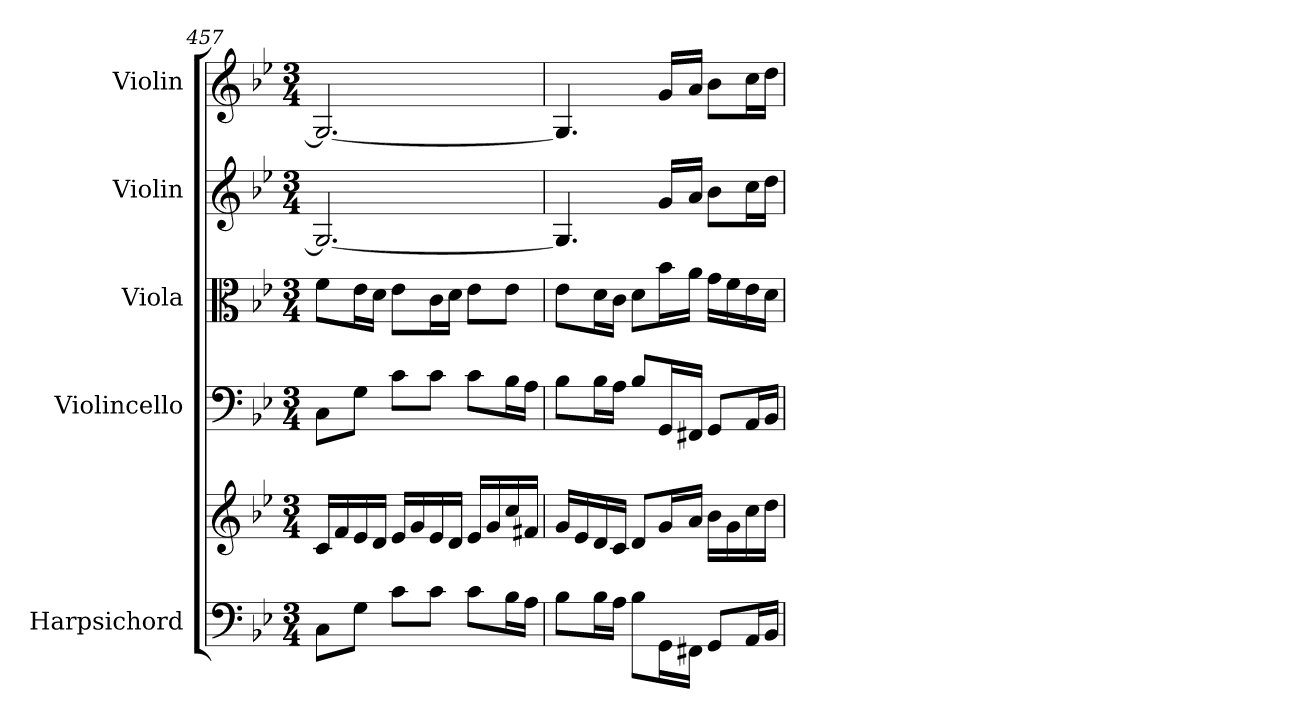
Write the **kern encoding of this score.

**kern	**kern	**kern	**kern	**kern	**kern
*part5	*part5	*part4	*part3	*part2	*part1
*staff6	*staff5	*staff4	*staff3	*staff2	*staff1
*I"Harpsichord	*	*I"Violincello	*I"Viola	*I"Violin	*I"Violin
*I'Hpschd	*	*I'Vc	*I'Vla	*I'Vln	*I'Vln
*clefF4	*clefG2	*clefF4	*clefC3	*clefG2	*clefG2
*k[b-e-]	*k[b-e-]	*k[b-e-]	*k[b-e-]	*k[b-e-]	*k[b-e-]
*M3/4	*M3/4	*M3/4	*M3/4	*M3/4	*M3/4
=457	=457	=457	=457	=457	=457
8C\L	16c/LL	8C\L	8f\L	2.G/_	2.G/_
.	16f/	.	.	.	.
8G\J	16e-/	8G\J	16e-\L	.	.
.	16d/JJ	.	16d\JJ	.	.
8c\L	16e-/LL	8c\L	8e-\L	.	.
.	16g/	.	.	.	.
8c\J	16e-/	8c\J	16c\L	.	.
.	16d/JJ	.	16d\JJ	.	.
8c\L	16e-/LL	8c\L	8e-\L	.	.
.	16g/	.	.	.	.
16B-\L	16cc/	16B-\L	8e-\J	.	.
16A\JJ	16f#X/JJ	16A\JJ	.	.	.
!!LO:LB:g=z
=458	=458	=458	=458	=458	=458
8B-\L	16g/LL	8B-\L	8e-\L	4.G/]	4.G/]
.	16e-/	.	.	.	.
16B-\L	16d/	16B-\L	16d\L	.	.
16A\JJ	16c/JJ	16A\JJ	16c\JJ	.	.
8B-\L	8d/L	8B-/L	8d\L	.	.
16GG\L	16g/L	16GG/L	16b-\L	16g/LL	16g/LL
16FF#X\JJ	16a/JJ	16FF#X/JJ	16a\JJ	16a/JJ	16a/JJ
8GG/L	16b-\LL	8GG/L	16g\LL	8b-\L	8b-\L
.	16g\	.	16f\	.	.
16AA/L	16cc\	16AA/L	16e-\	16cc\L	16cc\L
16BB-/JJ	16dd\JJ	16BB-/JJ	16d\JJ	16dd\JJ	16dd\JJ
=	=	=	=	=	=
*-	*-	*-	*-	*-	*-
